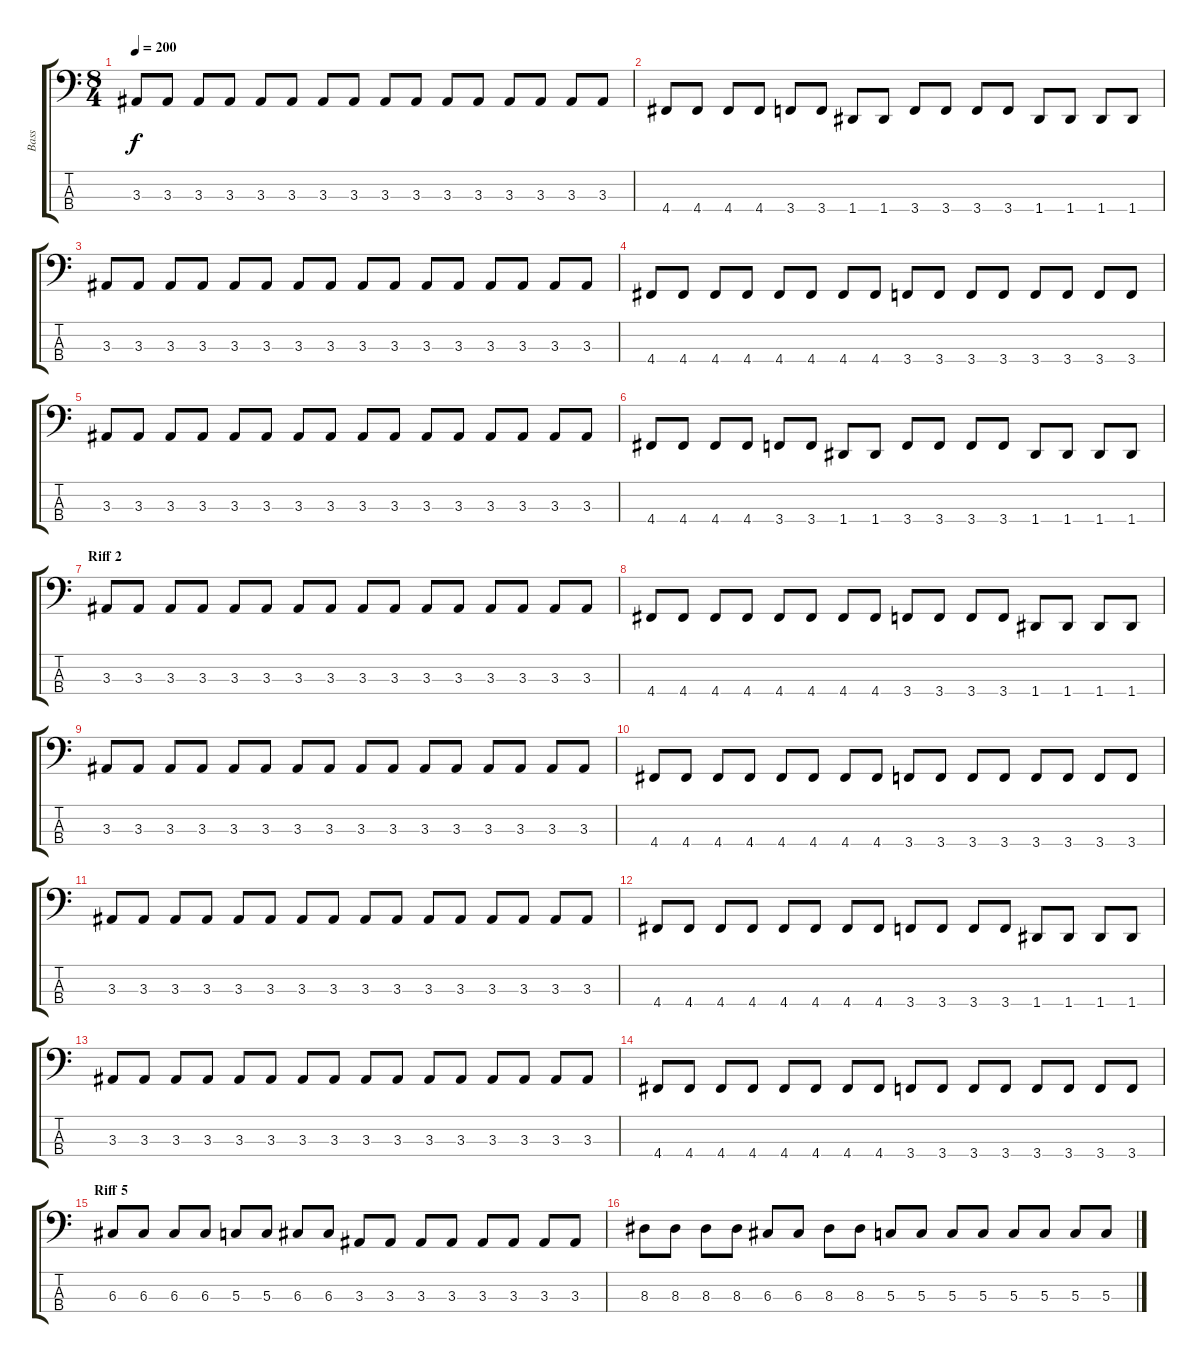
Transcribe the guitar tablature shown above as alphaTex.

\track ("Bass" "Bass") {instrument electricbasspick}
\staff {score tabs}
\tuning (F2 C2 G1 D1) {hide}
\ts (8 4)
\tempo 200
\clef f4
\ks c
3.3.8{dy f} 3.3.8 3.3.8 3.3.8 3.3.8 3.3.8 3.3.8 3.3.8 3.3.8 3.3.8 3.3.8 3.3.8 3.3.8 3.3.8 3.3.8 3.3.8 |
4.4.8 4.4.8 4.4.8 4.4.8 3.4.8 3.4.8 1.4.8 1.4.8 3.4.8 3.4.8 3.4.8 3.4.8 1.4.8 1.4.8 1.4.8 1.4.8 |
3.3.8 3.3.8 3.3.8 3.3.8 3.3.8 3.3.8 3.3.8 3.3.8 3.3.8 3.3.8 3.3.8 3.3.8 3.3.8 3.3.8 3.3.8 3.3.8 |
4.4.8 4.4.8 4.4.8 4.4.8 4.4.8 4.4.8 4.4.8 4.4.8 3.4.8 3.4.8 3.4.8 3.4.8 3.4.8 3.4.8 3.4.8 3.4.8 |
3.3.8 3.3.8 3.3.8 3.3.8 3.3.8 3.3.8 3.3.8 3.3.8 3.3.8 3.3.8 3.3.8 3.3.8 3.3.8 3.3.8 3.3.8 3.3.8 |
4.4.8 4.4.8 4.4.8 4.4.8 3.4.8 3.4.8 1.4.8 1.4.8 3.4.8 3.4.8 3.4.8 3.4.8 1.4.8 1.4.8 1.4.8 1.4.8 |
\section ("" "Riff 2")
3.3.8 3.3.8 3.3.8 3.3.8 3.3.8 3.3.8 3.3.8 3.3.8 3.3.8 3.3.8 3.3.8 3.3.8 3.3.8 3.3.8 3.3.8 3.3.8 |
4.4.8 4.4.8 4.4.8 4.4.8 4.4.8 4.4.8 4.4.8 4.4.8 3.4.8 3.4.8 3.4.8 3.4.8 1.4.8 1.4.8 1.4.8 1.4.8 |
3.3.8 3.3.8 3.3.8 3.3.8 3.3.8 3.3.8 3.3.8 3.3.8 3.3.8 3.3.8 3.3.8 3.3.8 3.3.8 3.3.8 3.3.8 3.3.8 |
4.4.8 4.4.8 4.4.8 4.4.8 4.4.8 4.4.8 4.4.8 4.4.8 3.4.8 3.4.8 3.4.8 3.4.8 3.4.8 3.4.8 3.4.8 3.4.8 |
3.3.8 3.3.8 3.3.8 3.3.8 3.3.8 3.3.8 3.3.8 3.3.8 3.3.8 3.3.8 3.3.8 3.3.8 3.3.8 3.3.8 3.3.8 3.3.8 |
4.4.8 4.4.8 4.4.8 4.4.8 4.4.8 4.4.8 4.4.8 4.4.8 3.4.8 3.4.8 3.4.8 3.4.8 1.4.8 1.4.8 1.4.8 1.4.8 |
3.3.8 3.3.8 3.3.8 3.3.8 3.3.8 3.3.8 3.3.8 3.3.8 3.3.8 3.3.8 3.3.8 3.3.8 3.3.8 3.3.8 3.3.8 3.3.8 |
4.4.8 4.4.8 4.4.8 4.4.8 4.4.8 4.4.8 4.4.8 4.4.8 3.4.8 3.4.8 3.4.8 3.4.8 3.4.8 3.4.8 3.4.8 3.4.8 |
\section ("" "Riff 5")
6.3.8 6.3.8 6.3.8 6.3.8 5.3.8 5.3.8 6.3.8 6.3.8 3.3.8 3.3.8 3.3.8 3.3.8 3.3.8 3.3.8 3.3.8 3.3.8 |
8.3.8 8.3.8 8.3.8 8.3.8 6.3.8 6.3.8 8.3.8 8.3.8 5.3.8 5.3.8 5.3.8 5.3.8 5.3.8 5.3.8 5.3.8 5.3.8
